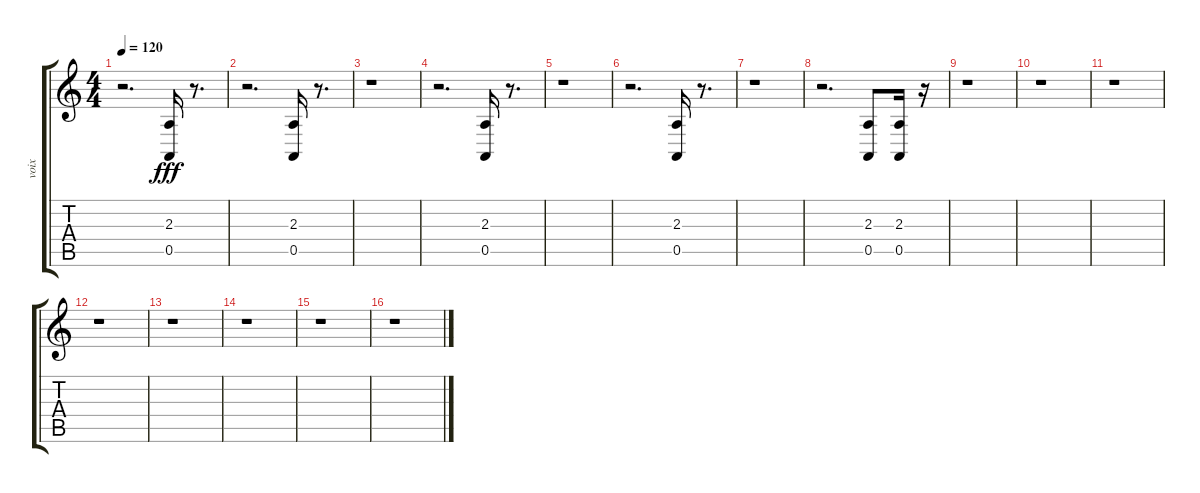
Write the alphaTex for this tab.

\track ("voix" "voix") {instrument choiraahs}
\staff {score tabs}
\tuning (E4 B3 G3 D3 A2 E2) {hide}
\ts (4 4)
\tempo 120
\clef g2
\ks c
r.2{d dy fff} (2.3 0.5).16 r.8{d} |
r.2{d} (2.3 0.5).16 r.8{d} |
r.1 |
r.2{d} (2.3 0.5).16 r.8{d} |
r.1 |
r.2{d} (2.3 0.5).16 r.8{d} |
r.1 |
r.2{d} (2.3 0.5).8 (2.3 0.5).16 r.16 |
r.1 |
r.1 |
r.1 |
r.1 |
r.1 |
r.1 |
r.1 |
r.1
